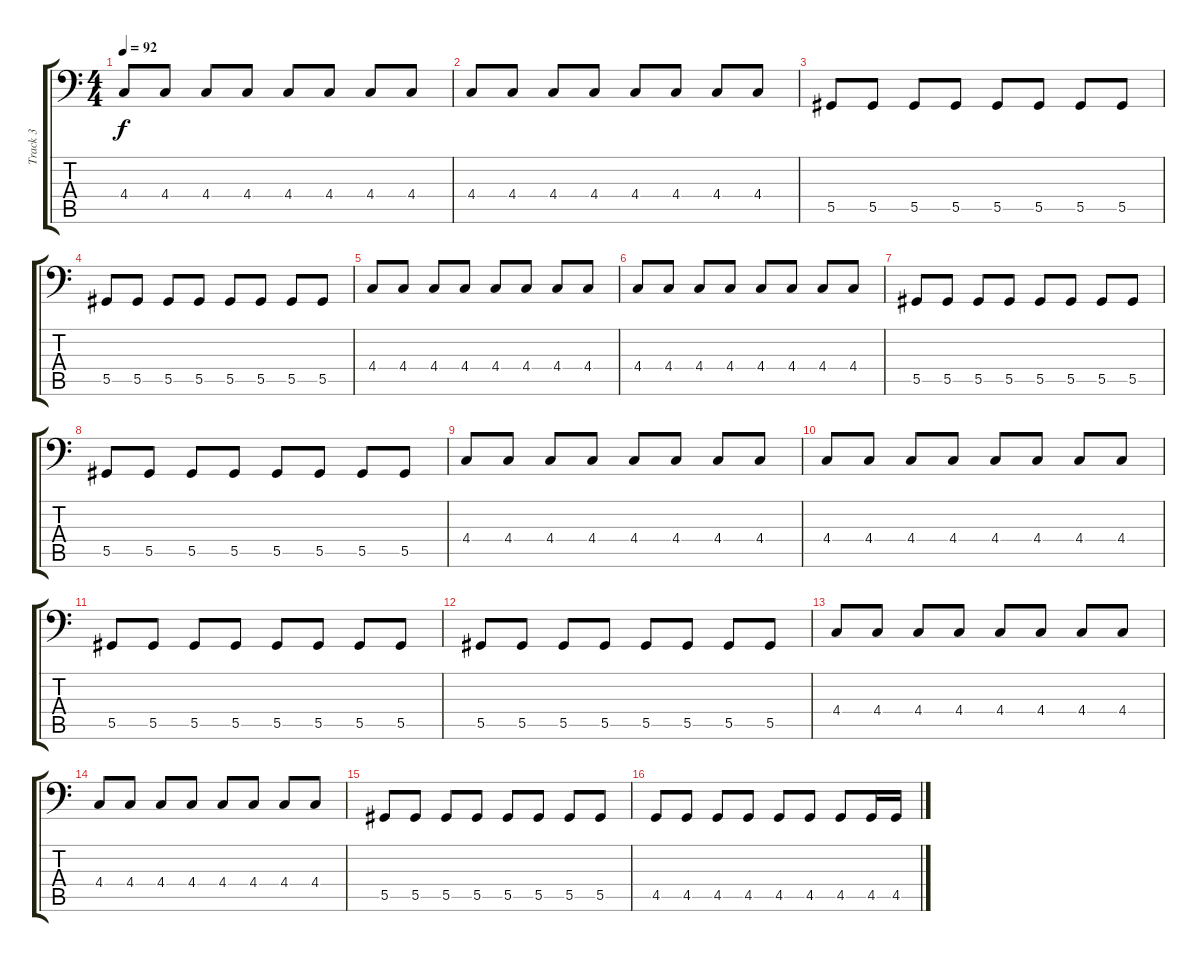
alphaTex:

\track ("Track 3" "Track 3") {instrument electricbassfinger}
\staff {score tabs}
\tuning (B2 Gb2 Db2 Ab1 Eb1 Bb0) {hide}
\ts (4 4)
\tempo 92
\clef f4
\ks c
4.4.8{dy f} 4.4.8 4.4.8 4.4.8 4.4.8 4.4.8 4.4.8 4.4.8 |
4.4.8 4.4.8 4.4.8 4.4.8 4.4.8 4.4.8 4.4.8 4.4.8 |
5.5.8 5.5.8 5.5.8 5.5.8 5.5.8 5.5.8 5.5.8 5.5.8 |
5.5.8 5.5.8 5.5.8 5.5.8 5.5.8 5.5.8 5.5.8 5.5.8 |
4.4.8 4.4.8 4.4.8 4.4.8 4.4.8 4.4.8 4.4.8 4.4.8 |
4.4.8 4.4.8 4.4.8 4.4.8 4.4.8 4.4.8 4.4.8 4.4.8 |
5.5.8 5.5.8 5.5.8 5.5.8 5.5.8 5.5.8 5.5.8 5.5.8 |
5.5.8 5.5.8 5.5.8 5.5.8 5.5.8 5.5.8 5.5.8 5.5.8 |
4.4.8 4.4.8 4.4.8 4.4.8 4.4.8 4.4.8 4.4.8 4.4.8 |
4.4.8 4.4.8 4.4.8 4.4.8 4.4.8 4.4.8 4.4.8 4.4.8 |
5.5.8 5.5.8 5.5.8 5.5.8 5.5.8 5.5.8 5.5.8 5.5.8 |
5.5.8 5.5.8 5.5.8 5.5.8 5.5.8 5.5.8 5.5.8 5.5.8 |
4.4.8 4.4.8 4.4.8 4.4.8 4.4.8 4.4.8 4.4.8 4.4.8 |
4.4.8 4.4.8 4.4.8 4.4.8 4.4.8 4.4.8 4.4.8 4.4.8 |
5.5.8 5.5.8 5.5.8 5.5.8 5.5.8 5.5.8 5.5.8 5.5.8 |
4.5.8 4.5.8 4.5.8 4.5.8 4.5.8 4.5.8 4.5.8 4.5.16 4.5.16
